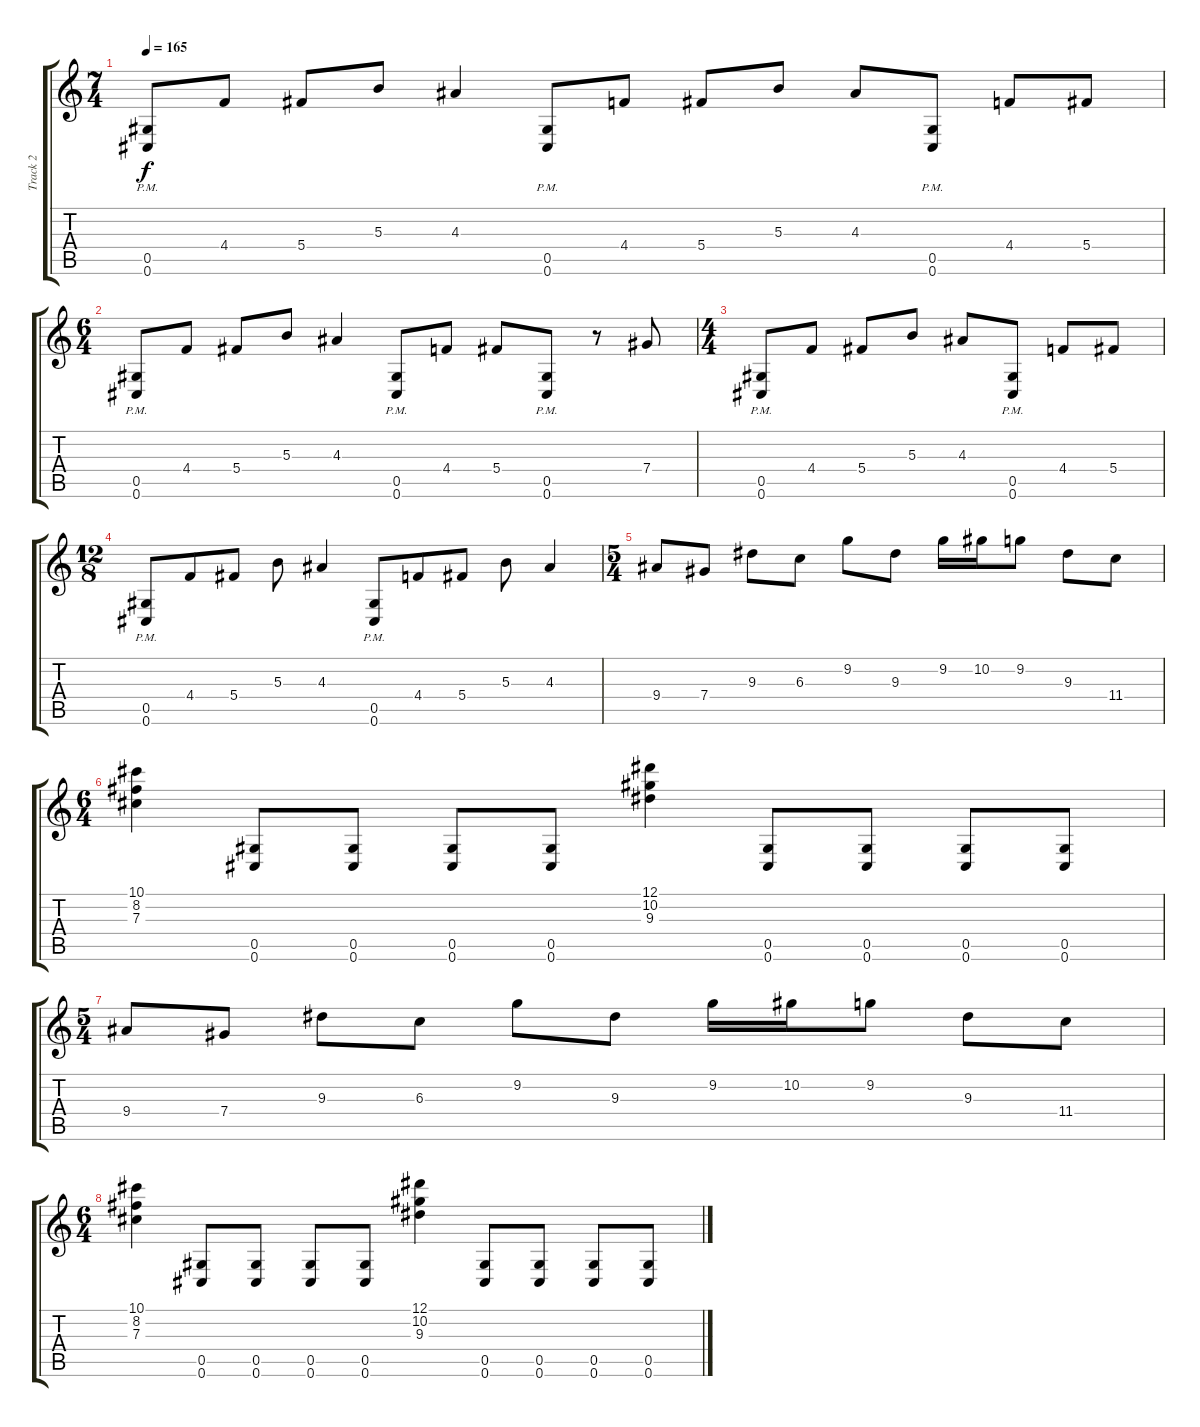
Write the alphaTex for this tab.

\track ("Track 2" "Track 2") {instrument overdrivenguitar}
\staff {score tabs}
\tuning (Eb4 Bb3 Gb3 Db3 Ab2 Db2) {hide}
\ts (7 4)
\tempo 165
\clef g2
\ks c
(0.5{pm} 0.6{pm}).8{dy f} 4.4.8 5.4.8 5.3.8 4.3.4 (0.5{pm} 0.6{pm}).8 4.4.8 5.4.8 5.3.8 4.3.8 (0.5{pm} 0.6{pm}).8 4.4.8 5.4.8 |
\ts (6 4)
(0.5{pm} 0.6{pm}).8 4.4.8 5.4.8 5.3.8 4.3.4 (0.5{pm} 0.6{pm}).8 4.4.8 5.4.8 (0.5{pm} 0.6{pm}).8 r.8 7.4.8 |
\ts (4 4)
(0.5{pm} 0.6{pm}).8 4.4.8 5.4.8 5.3.8 4.3.8 (0.5{pm} 0.6{pm}).8 4.4.8 5.4.8 |
\ts (12 8)
(0.5{pm} 0.6{pm}).8 4.4.8 5.4.8 5.3.8 4.3.4 (0.5{pm} 0.6{pm}).8 4.4.8 5.4.8 5.3.8 4.3.4 |
\ts (5 4)
9.4.8 7.4.8 9.3.8 6.3.8 9.2.8 9.3.8 9.2.16 10.2.16 9.2.8 9.3.8 11.4.8 |
\ts (6 4)
(10.1 8.2 7.3).4 (0.5 0.6).8 (0.5 0.6).8 (0.5 0.6).8 (0.5 0.6).8 (12.1 10.2 9.3).4 (0.5 0.6).8 (0.5 0.6).8 (0.5 0.6).8 (0.5 0.6).8 |
\ts (5 4)
9.4.8 7.4.8 9.3.8 6.3.8 9.2.8 9.3.8 9.2.16 10.2.16 9.2.8 9.3.8 11.4.8 |
\ts (6 4)
(10.1 8.2 7.3).4 (0.5 0.6).8 (0.5 0.6).8 (0.5 0.6).8 (0.5 0.6).8 (12.1 10.2 9.3).4 (0.5 0.6).8 (0.5 0.6).8 (0.5 0.6).8 (0.5 0.6).8
